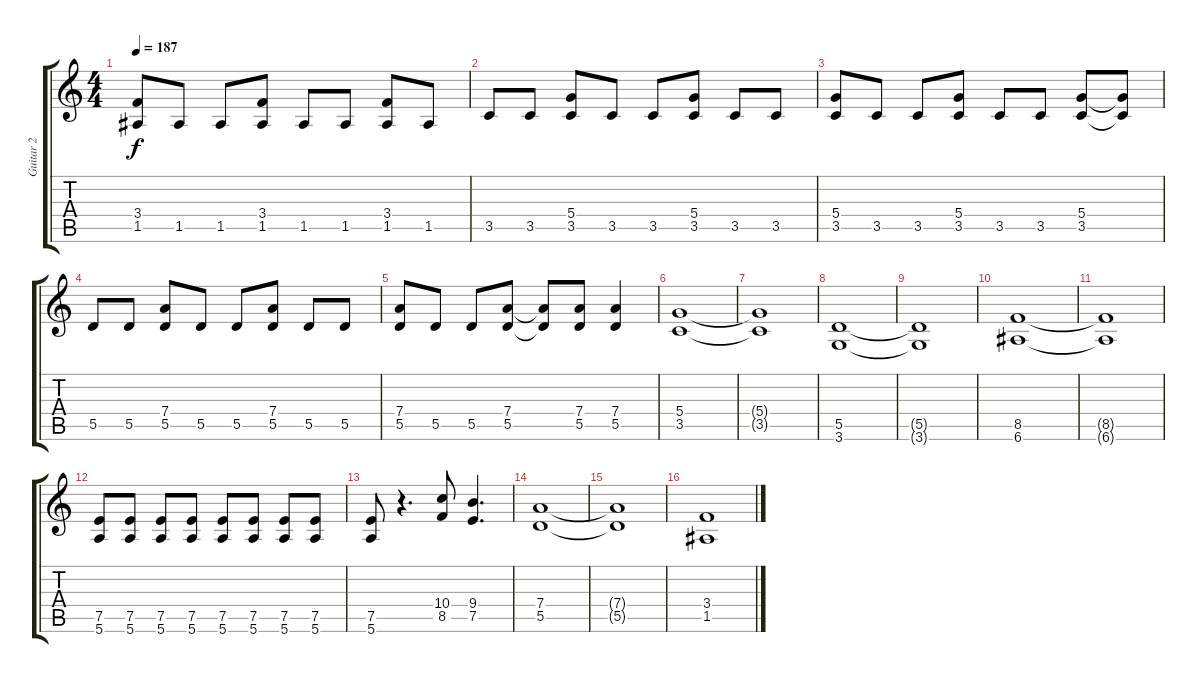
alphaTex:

\track ("Guitar 2" "Guitar 2") {instrument overdrivenguitar}
\staff {score tabs}
\tuning (E4 B3 G3 D3 A2 E2) {hide}
\ts (4 4)
\tempo 187
\clef g2
\ks c
(3.4 1.5).8{dy f} 1.5.8 1.5.8 (3.4 1.5).8 1.5.8 1.5.8 (3.4 1.5).8 1.5.8 |
3.5.8 3.5.8 (5.4 3.5).8 3.5.8 3.5.8 (5.4 3.5).8 3.5.8 3.5.8 |
(5.4 3.5).8 3.5.8 3.5.8 (5.4 3.5).8 3.5.8 3.5.8 (5.4 3.5).8 (5.4{t} 3.5{t}).8 |
5.5.8 5.5.8 (7.4 5.5).8 5.5.8 5.5.8 (7.4 5.5).8 5.5.8 5.5.8 |
(7.4 5.5).8 5.5.8 5.5.8 (7.4 5.5).8 (7.4{t} 5.5{t}).8 (7.4 5.5).8 (7.4 5.5).4 |
(5.4 3.5).1 |
(5.4{t} 3.5{t}).1 |
(5.5 3.6).1 |
(5.5{t} 3.6{t}).1 |
(8.5 6.6).1 |
(8.5{t} 6.6{t}).1 |
(7.5 5.6).8 (7.5 5.6).8 (7.5 5.6).8 (7.5 5.6).8 (7.5 5.6).8 (7.5 5.6).8 (7.5 5.6).8 (7.5 5.6).8 |
(7.5 5.6).8 r.4{d} (10.4 8.5).8 (9.4 7.5).4{d} |
(7.4 5.5).1 |
(7.4{t} 5.5{t}).1 |
(3.4 1.5).1
